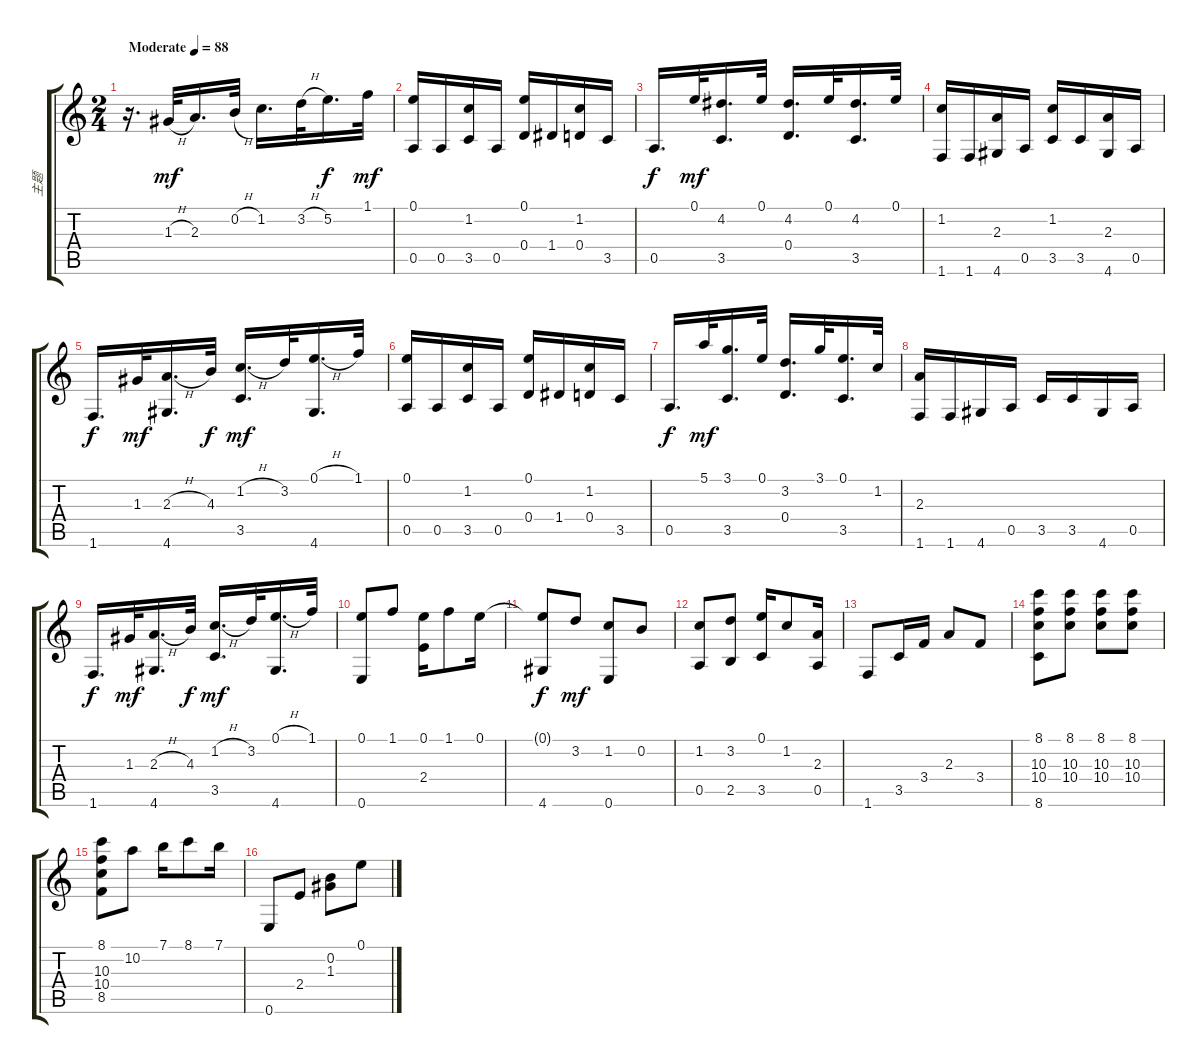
\track ("主题" "主题") {instrument acousticguitarsteel}
\staff {score tabs}
\tuning (E4 B3 G3 D3 A2 E2) {hide}
\ts (2 4)
\tempo (88 "Moderate")
\clef g2
\ks c
r.16{d dy mf instrument acousticguitarsteel} 1.3{h}.32 2.3.16{d} 0.2{h}.32 1.2.16{d} 3.2{h}.32 5.2.16{d dy f} 1.1.32{dy mf} |
(0.1 0.5).16 0.5.16 (1.2 3.5).16 0.5.16 (0.1 0.4).16 1.4.16 (1.2 0.4).16 3.5.16 |
0.5.16{d dy f} 0.1.32{dy mf} (4.2 3.5).16{d} 0.1.32 (4.2 0.4).16{d} 0.1.32 (4.2 3.5).16{d} 0.1.32 |
(1.2 1.6).16 1.6.16 (2.3 4.6).16 0.5.16 (1.2 3.5).16 3.5.16 (2.3 4.6).16 0.5.16 |
1.6.16{d dy f} 1.3.32{dy mf} (2.3{h} 4.6).16{d} 4.3.32{dy f} (1.2{h} 3.5).16{d dy mf} 3.2.32 (0.1{h} 4.6).16{d} 1.1.32 |
(0.1 0.5).16 0.5.16 (1.2 3.5).16 0.5.16 (0.1 0.4).16 1.4.16 (1.2 0.4).16 3.5.16 |
0.5.16{d dy f} 5.1.32{dy mf} (3.1 3.5).16{d} 0.1.32 (3.2 0.4).16{d} 3.1.32 (0.1 3.5).16{d} 1.2.32 |
(2.3 1.6).16 1.6.16 4.6.16 0.5.16 3.5.16 3.5.16 4.6.16 0.5.16 |
1.6.16{d dy f} 1.3.32{dy mf} (2.3{h} 4.6).16{d} 4.3.32{dy f} (1.2{h} 3.5).16{d dy mf} 3.2.32 (0.1{h} 4.6).16{d} 1.1.32 |
(0.1 0.6).8 1.1.8 (0.1 2.4).16 1.1.8 0.1.16 |
(0.1{t} 4.6).8{dy f} 3.2.8{dy mf} (1.2 0.6).8 0.2.8 |
(1.2 0.5).8 (3.2 2.5).8 (0.1 3.5).16 1.2.8 (2.3 0.5).16 |
1.6.8 3.5.16 3.4.16 2.3.8 3.4.8 |
(8.1 10.3 10.4 8.6).8 (8.1 10.3 10.4).8 (8.1 10.3 10.4).8 (8.1 10.3 10.4).8 |
(8.1 10.3 10.4 8.5).8 10.2.8 7.1.16 8.1.8 7.1.16 |
0.6.8 2.4.8 (0.2 1.3).8 0.1.8
